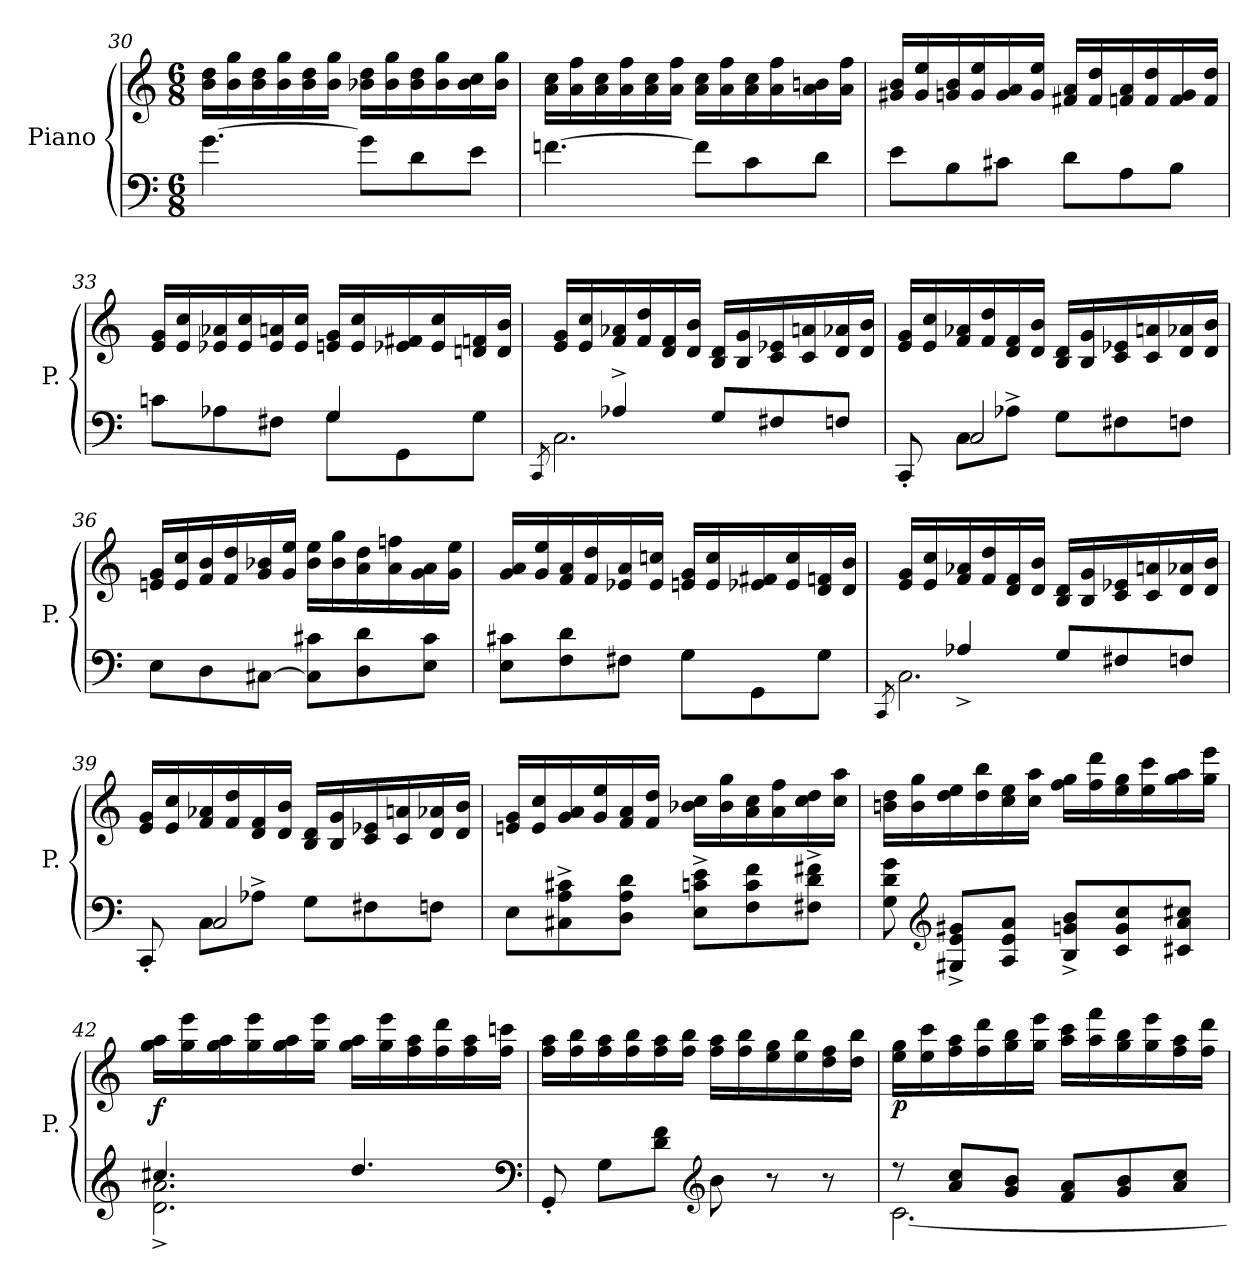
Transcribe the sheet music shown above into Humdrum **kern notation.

**kern	**kern	**dynam
*part1	*part1	*part1
*staff2	*staff1	*staff1/2
*I"Piano	*	*
*I'P.	*	*
*clefF4	*clefG2	*
*k[]	*k[]	*
*C:	*C:	*
*M6/8	*M6/8	*
=30	=30	=30
[4.g\	16b\ 16dd\LL	.
.	16b\ 16gg\	.
.	16b\ 16dd\	.
.	16b\ 16gg\	.
.	16b\ 16dd\	.
.	16b\ 16gg\JJ	.
8g\L]	16b-X\ 16dd\LL	.
.	16b-\ 16gg\	.
8d\	16b-\ 16dd\	.
.	16b-\ 16gg\	.
8e\J	16b-\ 16cc\	.
.	16b-\ 16gg\JJ	.
!!LO:LB:g=z
=31	=31	=31
[4.fn\	16a\ 16cc\LL	.
.	16a\ 16ff\	.
.	16a\ 16cc\	.
.	16a\ 16ff\	.
.	16a\ 16cc\	.
.	16a\ 16ff\JJ	.
8f\L]	16a\ 16cc\LL	.
.	16a\ 16ff\	.
8c\	16a\ 16cc\	.
.	16a\ 16ff\	.
8d\J	16a\ 16bn\	.
.	16a\ 16ff\JJ	.
=32	=32	=32
8e\L	16g#X/ 16b/LL	.
.	16g#/ 16ee/	.
8B\	16gn/ 16b/	.
.	16g/ 16ee/	.
8c#X\J	16g/ 16a/	.
.	16g/ 16ee/JJ	.
8d\L	16f#X/ 16a/LL	.
.	16f#/ 16dd/	.
8A\	16fn/ 16a/	.
.	16f/ 16dd/	.
8B\J	16f/ 16g/	.
.	16f/ 16dd/JJ	.
!!LO:LB:g=z
=33	=33	=33
*^	*	*
8cn\L	4.ryy	16e/ 16g/LL	.
.	.	16e/ 16cc/	.
8A-X\	.	16e-X/ 16a-X/	.
.	.	16e-/ 16cc/	.
8F#X\J	.	16e-/ 16an/	.
.	.	16e-/ 16cc/JJ	.
8G\L	4G/	16en/ 16g/LL	.
.	.	16e/ 16cc/	.
8GG\	.	16e-X/ 16f#X/	.
.	.	16e-/ 16cc/	.
8G\J	8ryy	16dn/ 16fn/	.
.	.	16d/ 16b/JJ	.
=34	=34	=34	=34
.	8qCC/	.	.
8ryy	2.C\	16e/ 16g/LL	.
.	.	16e/ 16cc/	.
4A-X^/	.	16f/ 16a-X/	.
.	.	16f/ 16dd/	.
.	.	16d/ 16f/	.
.	.	16d/ 16b/JJ	.
8G/L	.	16B/ 16d/LL	.
.	.	16B/ 16g/	.
8F#X/	.	16c/ 16e-X/	.
.	.	16c/ 16an/	.
8Fn/J	.	16d/ 16a-X/	.
.	.	16d/ 16b/JJ	.
!!LO:PB:g=z
=35	=35	=35	=35
8CC'/	8ryy	16e/ 16g/LL	.
.	.	16e/ 16cc/	.
8C\L	2C/	16f/ 16a-X/	.
.	.	16f/ 16dd/	.
8A-X^\J	.	16d/ 16f/	.
.	.	16d/ 16b/JJ	.
8G\L	.	16B/ 16d/LL	.
.	.	16B/ 16g/	.
8F#X\	.	16c/ 16e-X/	.
.	.	16c/ 16an/	.
8Fn\J	8ryy	16d/ 16a-X/	.
.	.	16d/ 16b/JJ	.
*v	*v	*	*
=36	=36	=36
8E\L	16en/ 16g/LL	.
.	16e/ 16cc/	.
8D\	16f/ 16b/	.
.	16f/ 16dd/	.
[8C#X\J	16g/ 16b-X/	.
.	16g/ 16ee/JJ	.
8C#\] 8c#X\L	16b-\ 16ee\LL	.
.	16b-\ 16gg\	.
8D\ 8d\	16a\ 16dd\	.
.	16a\ 16ffn\	.
8E\ 8c#\J	16g\ 16a\	.
.	16g\ 16ee\JJ	.
!!LO:LB:g=z
=37	=37	=37
8E\ 8c#X\L	16g/ 16a/LL	.
.	16g/ 16ee/	.
8F\ 8d\	16f/ 16a/	.
.	16f/ 16dd/	.
8F#X\J	16e-X/ 16a/	.
.	16e-/ 16ccn/JJ	.
8G\L	16en/ 16g/LL	.
.	16e/ 16cc/	.
8GG\	16e-X/ 16f#X/	.
.	16e-/ 16cc/	.
8G\J	16d/ 16fn/	.
.	16d/ 16b/JJ	.
=38	=38	=38
8qCC/	.	.
*^	*	*
2.C\	8ryy	16e/ 16g/LL	.
.	.	16e/ 16cc/	.
.	4A-X^/	16f/ 16a-X/	.
.	.	16f/ 16dd/	.
.	.	16d/ 16f/	.
.	.	16d/ 16b/JJ	.
.	8G/L	16B/ 16d/LL	.
.	.	16B/ 16g/	.
.	8F#X/	16c/ 16e-X/	.
.	.	16c/ 16an/	.
.	8Fn/J	16d/ 16a-X/	.
.	.	16d/ 16b/JJ	.
!!LO:LB:g=z
=39	=39	=39	=39
8CC'/	8ryy	16e/ 16g/LL	.
.	.	16e/ 16cc/	.
8C\L	2C/	16f/ 16a-X/	.
.	.	16f/ 16dd/	.
8A-X^\J	.	16d/ 16f/	.
.	.	16d/ 16b/JJ	.
8G\L	.	16B/ 16d/LL	.
.	.	16B/ 16g/	.
8F#X\	.	16c/ 16e-X/	.
.	.	16c/ 16an/	.
8Fn\J	8ryy	16d/ 16a-X/	.
.	.	16d/ 16b/JJ	.
*v	*v	*	*
=40	=40	=40
8E\L	16en/ 16g/LL	.
.	16e/ 16cc/	.
8C#X\^ 8A\^ 8c#X\^	16g/ 16a/	.
.	16g/ 16ee/	.
8D\ 8A\ 8d\J	16f/ 16a/	.
.	16f/ 16dd/JJ	.
8E\^ 8cn\^ 8e\^L	16b-X\ 16cc\LL	.
.	16b-\ 16gg\	.
8F\ 8c\ 8f\	16a\ 16cc\	.
.	16a\ 16ff\	.
8F#X\^ 8d\^ 8f#X\^J	16cc\ 16dd\	.
.	16cc\ 16aa\JJ	.
!!LO:LB:g=z
=41	=41	=41
8G\ 8d\ 8g\	16bn\ 16dd\LL	.
.	16b\ 16gg\	.
*clefG2	*	*
8G#X/^ 8e/^ 8g#X/^L	16dd\ 16ee\	.
.	16dd\ 16bb\	.
8A/ 8e/ 8a/J	16cc\ 16ee\	.
.	16cc\ 16aa\JJ	.
8B/^ 8gn/^ 8b/^L	16ff\ 16gg\LL	.
.	16ff\ 16ddd\	.
8c/ 8g/ 8cc/	16ee\ 16gg\	.
.	16ee\ 16ccc\	.
8c#X/ 8a/ 8cc#X/J	16gg\ 16aa\	.
.	16gg\ 16eee\JJ	.
=42	=42	=42
*^	*	*
!	!	!	!LO:DY:b
4.cc#X/	2.d\^ 2.a\^	16gg\ 16aa\LL	f
.	.	16gg\ 16eee\	.
.	.	16gg\ 16aa\	.
.	.	16gg\ 16eee\	.
.	.	16gg\ 16aa\	.
.	.	16gg\ 16eee\JJ	.
4.dd/	.	16gg\ 16aa\LL	.
.	.	16gg\ 16eee\	.
.	.	16ff\ 16aa\	.
.	.	16ff\ 16ddd\	.
.	.	16ff\ 16aa\	.
.	.	16ff\ 16cccn\JJ	.
*v	*v	*	*
*clefF4	*	*
=43	=43	=43
8GG'/	16ff\ 16aa\LL	.
.	16ff\ 16bb\	.
8G\L	16ff\ 16aa\	.
.	16ff\ 16bb\	.
8d\ 8f\J	16ff\ 16aa\	.
.	16ff\ 16bb\JJ	.
*clefG2	*	*
8b\	16ff\ 16aa\LL	.
.	16ff\ 16bb\	.
8r	16ee\ 16gg\	.
.	16ee\ 16bb\	.
8r	16dd\ 16ff\	.
.	16dd\ 16bb\JJ	.
!!LO:LB:g=z
=44	=44	=44
*^	*	*
!	!	!	!LO:DY:b
8r	[2.c\	16ee\ 16gg\LL	p
.	.	16ee\ 16ccc\	.
8a/ 8cc/L	.	16ff\ 16aa\	.
.	.	16ff\ 16ddd\	.
8g/ 8b/J	.	16gg\ 16bb\	.
.	.	16gg\ 16eee\JJ	.
8f/ 8a/L	.	16aa\ 16ccc\LL	.
.	.	16aa\ 16fff\	.
8g/ 8b/	.	16gg\ 16bb\	.
.	.	16gg\ 16eee\	.
8a/ 8cc/J	.	16ff\ 16aa\	.
.	.	16ff\ 16ddd\JJ	.
*v	*v	*	*
=	=	=
*-	*-	*-
